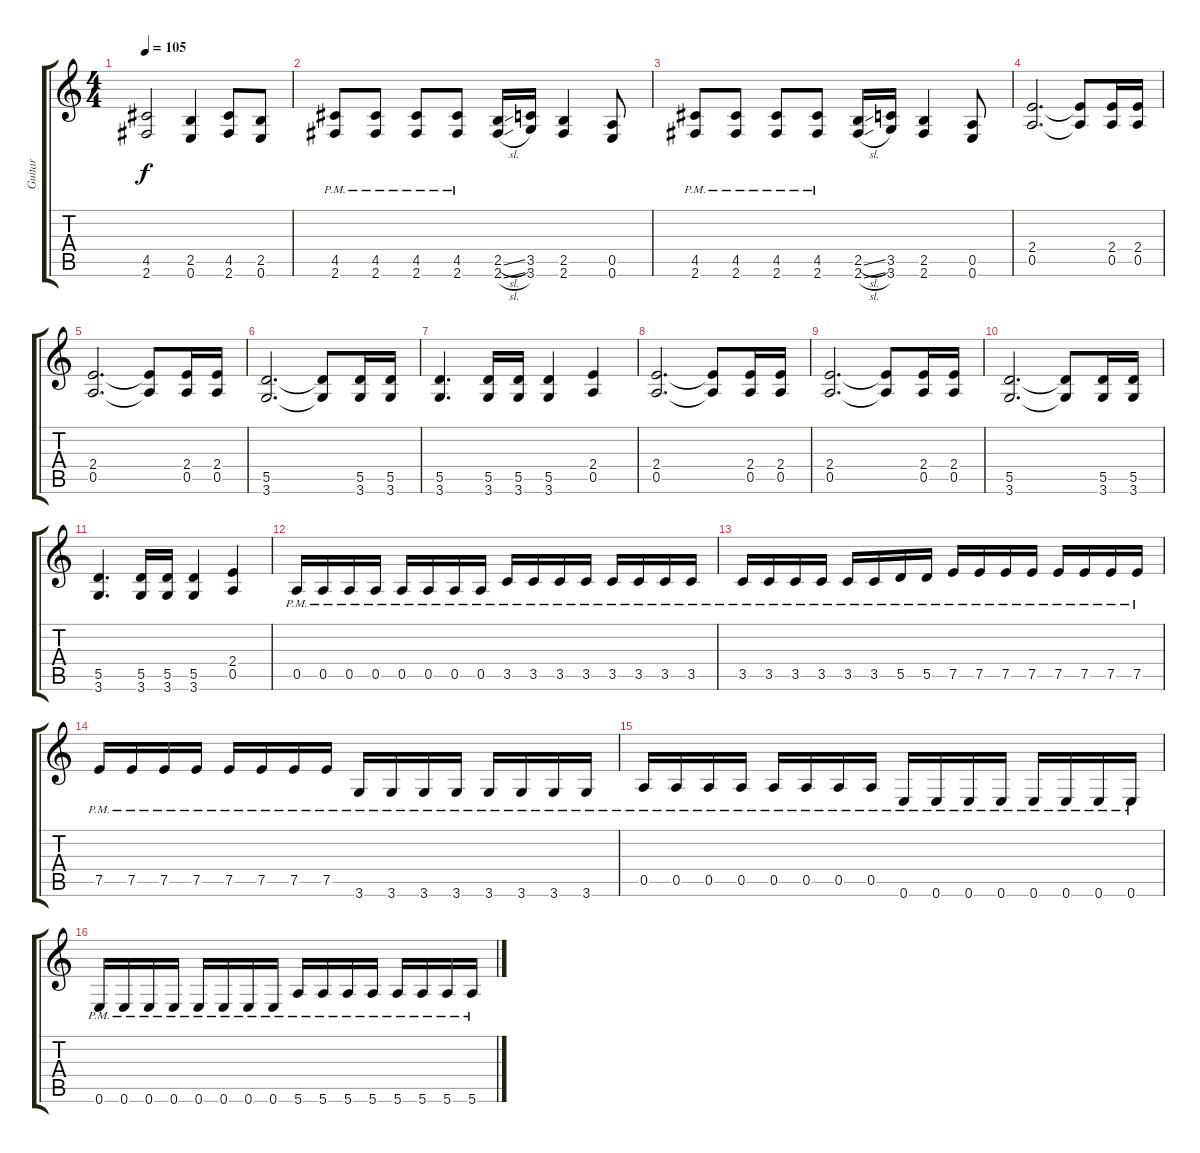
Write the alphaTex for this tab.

\track ("Guitar" "Guitar") {instrument distortionguitar}
\staff {score tabs}
\tuning (E4 B3 G3 D3 A2 E2) {hide}
\ts (4 4)
\tempo 105
\clef g2
\ks c
(4.5{t} 2.6{t}).2{dy f} (2.5 0.6).4 (4.5 2.6).8 (2.5 0.6).8 |
(4.5{pm} 2.6{pm}).8 (4.5{pm} 2.6{pm}).8 (4.5{pm} 2.6{pm}).8 (4.5{pm} 2.6{pm}).8 (2.5{sl} 2.6{sl}).16 (3.5 3.6).16 (2.5 2.6).4 (0.5 0.6).8 |
(4.5{pm} 2.6{pm}).8 (4.5{pm} 2.6{pm}).8 (4.5{pm} 2.6{pm}).8 (4.5{pm} 2.6{pm}).8 (2.5{sl} 2.6{sl}).16 (3.5 3.6).16 (2.5 2.6).4 (0.5 0.6).8 |
(2.4 0.5).2{d} (2.4{t} 0.5{t}).8 (2.4 0.5).16 (2.4 0.5).16 |
(2.4 0.5).2{d} (2.4{t} 0.5{t}).8 (2.4 0.5).16 (2.4 0.5).16 |
(5.5 3.6).2{d} (5.5{t} 3.6{t}).8 (5.5 3.6).16 (5.5 3.6).16 |
(5.5 3.6).4{d} (5.5 3.6).16 (5.5 3.6).16 (5.5 3.6).4 (2.4 0.5).4 |
(2.4 0.5).2{d} (2.4{t} 0.5{t}).8 (2.4 0.5).16 (2.4 0.5).16 |
(2.4 0.5).2{d} (2.4{t} 0.5{t}).8 (2.4 0.5).16 (2.4 0.5).16 |
(5.5 3.6).2{d} (5.5{t} 3.6{t}).8 (5.5 3.6).16 (5.5 3.6).16 |
(5.5 3.6).4{d} (5.5 3.6).16 (5.5 3.6).16 (5.5 3.6).4 (2.4 0.5).4 |
0.5{pm}.16 0.5{pm}.16 0.5{pm}.16 0.5{pm}.16 0.5{pm}.16 0.5{pm}.16 0.5{pm}.16 0.5{pm}.16 3.5{pm}.16 3.5{pm}.16 3.5{pm}.16 3.5{pm}.16 3.5{pm}.16 3.5{pm}.16 3.5{pm}.16 3.5{pm}.16 |
3.5{pm}.16 3.5{pm}.16 3.5{pm}.16 3.5{pm}.16 3.5{pm}.16 3.5{pm}.16 5.5{pm}.16 5.5{pm}.16 7.5{pm}.16 7.5{pm}.16 7.5{pm}.16 7.5{pm}.16 7.5{pm}.16 7.5{pm}.16 7.5{pm}.16 7.5{pm}.16 |
7.5{pm}.16 7.5{pm}.16 7.5{pm}.16 7.5{pm}.16 7.5{pm}.16 7.5{pm}.16 7.5{pm}.16 7.5{pm}.16 3.6{pm}.16 3.6{pm}.16 3.6{pm}.16 3.6{pm}.16 3.6{pm}.16 3.6{pm}.16 3.6{pm}.16 3.6{pm}.16 |
0.5{pm}.16 0.5{pm}.16 0.5{pm}.16 0.5{pm}.16 0.5{pm}.16 0.5{pm}.16 0.5{pm}.16 0.5{pm}.16 0.6{pm}.16 0.6{pm}.16 0.6{pm}.16 0.6{pm}.16 0.6{pm}.16 0.6{pm}.16 0.6{pm}.16 0.6{pm}.16 |
0.6{pm}.16 0.6{pm}.16 0.6{pm}.16 0.6{pm}.16 0.6{pm}.16 0.6{pm}.16 0.6{pm}.16 0.6{pm}.16 5.6{pm}.16 5.6{pm}.16 5.6{pm}.16 5.6{pm}.16 5.6{pm}.16 5.6{pm}.16 5.6{pm}.16 5.6{pm}.16
